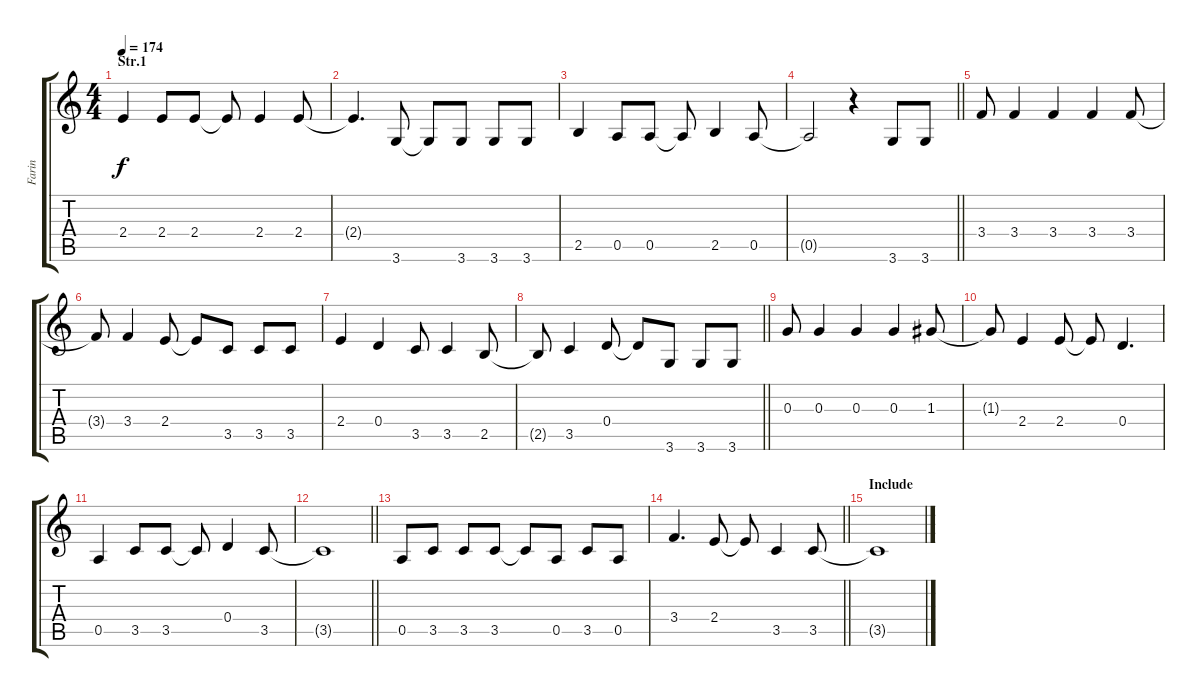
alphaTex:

\track ("Farin" "Farin") {instrument overdrivenguitar}
\staff {score tabs}
\tuning (E4 B3 G3 D3 A2 E2) {hide}
\ts (4 4)
\section ("" "Str.1")
\tempo 174
\clef g2
\ks c
2.4.4{dy f} 2.4.8 2.4.8 2.4{t}.8 2.4.4 2.4.8 |
2.4{t}.4{d} 3.6.8 3.6{t}.8 3.6.8 3.6.8 3.6.8 |
2.5.4 0.5.8 0.5.8 0.5{t}.8 2.5.4 0.5.8 |
\barLineRight lightlight
0.5{t}.2 r.4 3.6.8 3.6.8 |
3.4.8 3.4.4 3.4.4 3.4.4 3.4.8 |
3.4{t}.8 3.4.4 2.4.8 2.4{t}.8 3.5.8 3.5.8 3.5.8 |
2.4.4 0.4.4 3.5.8 3.5.4 2.5.8 |
\barLineRight lightlight
2.5{t}.8 3.5.4 0.4.8 0.4{t}.8 3.6.8 3.6.8 3.6.8 |
0.3.8 0.3.4 0.3.4 0.3.4 1.3.8 |
1.3{t}.8 2.4.4 2.4.8 2.4{t}.8 0.4.4{d} |
0.5.4 3.5.8 3.5.8 3.5{t}.8 0.4.4 3.5.8 |
\barLineRight lightlight
3.5{t}.1 |
0.5.8 3.5.8 3.5.8 3.5.8 3.5{t}.8 0.5.8 3.5.8 0.5.8 |
\barLineRight lightlight
3.4.4{d} 2.4.8 2.4{t}.8 3.5.4 3.5.8 |
\section ("" "Include")
3.5{t}.1
